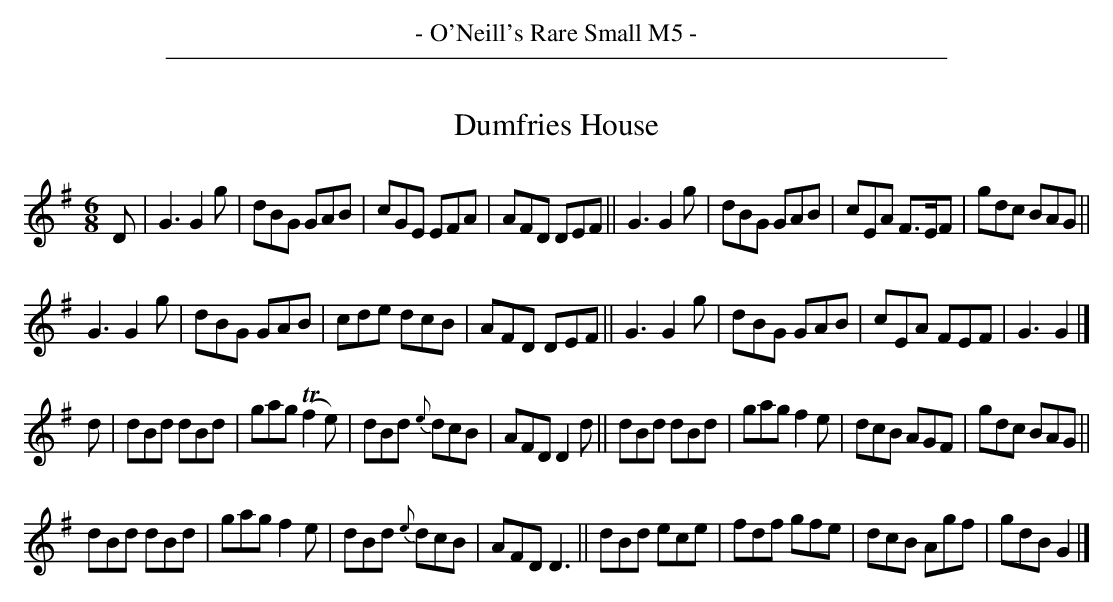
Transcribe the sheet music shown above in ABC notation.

X:1
T: Dumfries House
M: 6/8
L: 1/8
K: G
D |\
G3 G2g | dBG GAB | cGE EFA | AFD DEF ||\
G3 G2g | dBG GAB | cEA F>EF | gdc BAG ||
G3 G2g | dBG GAB | cde dcB | AFD DEF ||\
G3 G2g | dBG GAB | cEA FEF | G3 G2 |]
d |\
dBd dBd | gag (Tf2e) | dBd {e}dcB | AFD D2d ||\
dBd dBd | gag f2e | dcB AGF | gdc BAG ||
dBd dBd | gag f2e | dBd {e}dcB | AFD D3 ||\
dBd ece | fdf gfe | dcB Agf | gdB G2 |]
